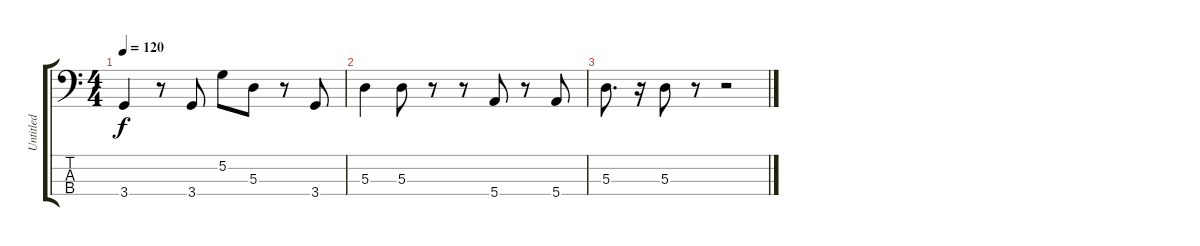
\track ("Untitled" "Untitled") {instrument fretlessbass}
\staff {score tabs}
\tuning (G2 D2 A1 E1) {hide}
\ts (4 4)
\tempo 120
\clef f4
\ks c
3.4.4{dy f} r.8 3.4.8 5.2.8 5.3.8 r.8 3.4.8 |
5.3.4 5.3.8 r.8 r.8 5.4.8 r.8 5.4.8 |
5.3.8{d} r.16 5.3.8 r.8 r.2
